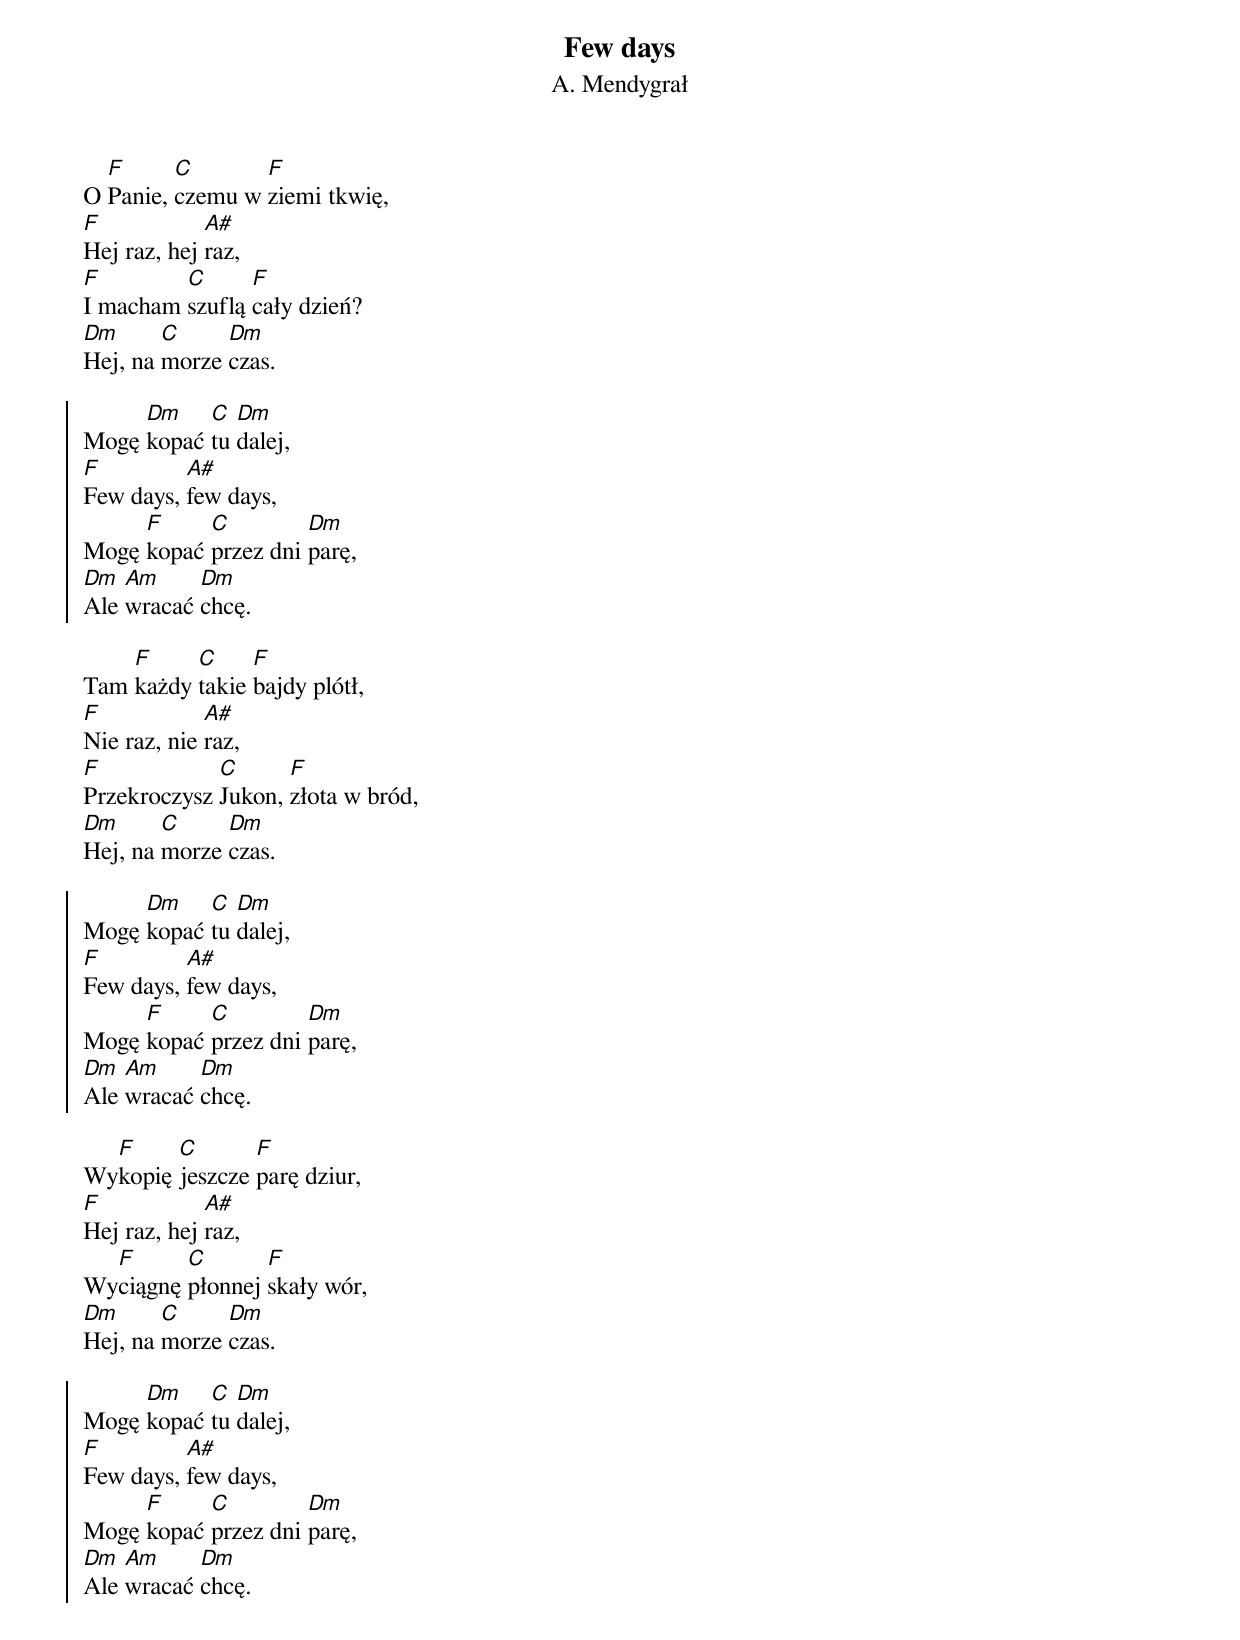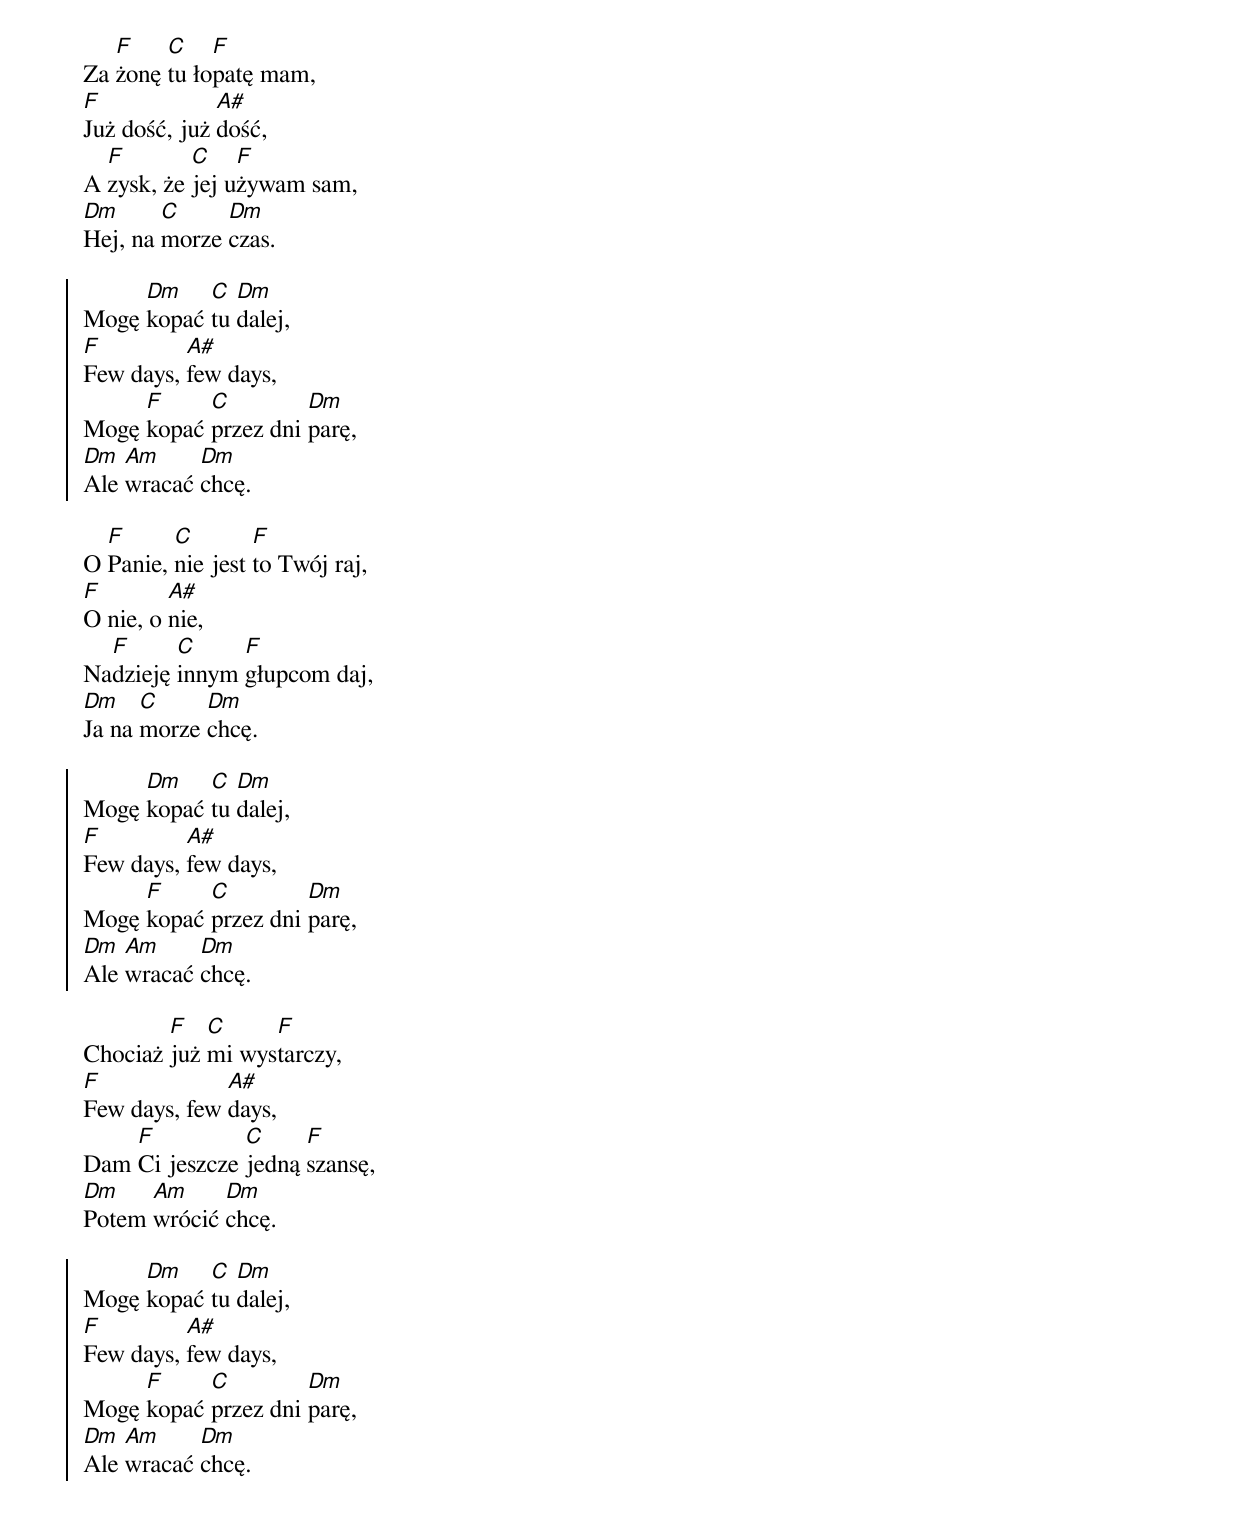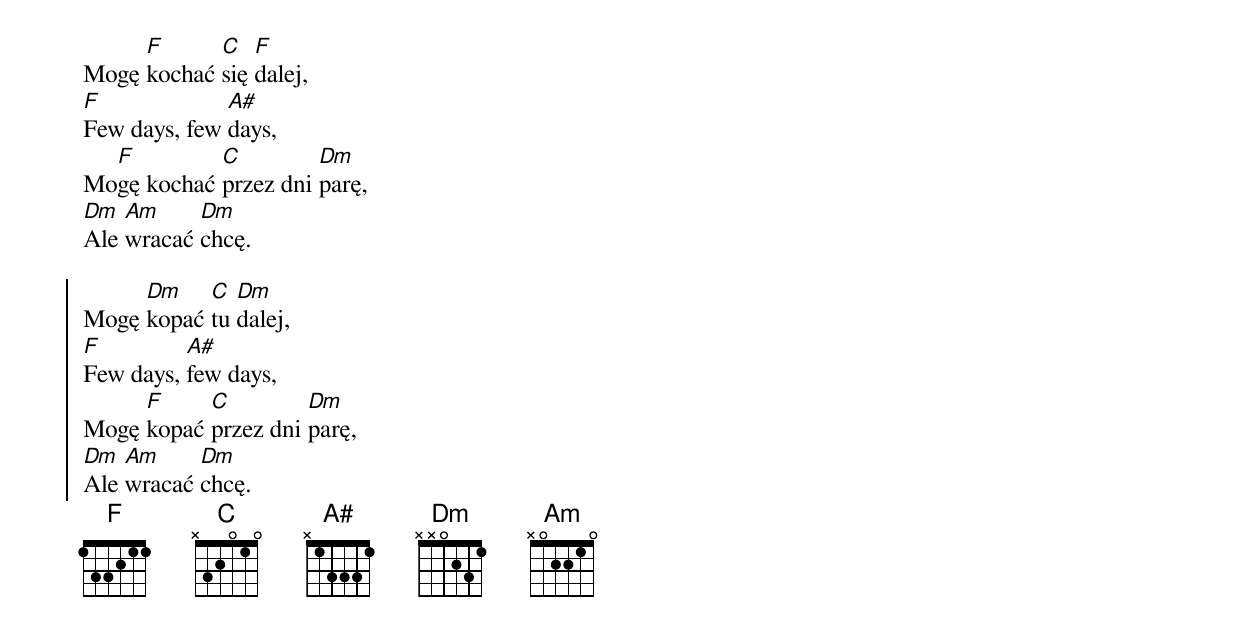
{t:Few days}
{st:A. Mendygrał}
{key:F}

O [F]Panie, [C]czemu w [F]ziemi tkwię,
[F]Hej raz, hej [A#]raz,
[F]I macham [C]szuflą [F]cały dzień?
[Dm]Hej, na [C]morze [Dm]czas.

{soc}
Mogę [Dm]kopać [C]tu [Dm]dalej,
[F]Few days, [A#]few days,
Mogę [F]kopać [C]przez dni [Dm]parę,
[Dm]Ale [Am]wracać [Dm]chcę.
{eoc}

Tam [F]każdy [C]takie [F]bajdy plótł,
[F]Nie raz, nie [A#]raz,
[F]Przekroczysz [C]Jukon, [F]złota w bród,
[Dm]Hej, na [C]morze [Dm]czas.

{soc}
Mogę [Dm]kopać [C]tu [Dm]dalej,
[F]Few days, [A#]few days,
Mogę [F]kopać [C]przez dni [Dm]parę,
[Dm]Ale [Am]wracać [Dm]chcę.
{eoc}

Wy[F]kopię [C]jeszcze [F]parę dziur,
[F]Hej raz, hej [A#]raz,
Wy[F]ciągnę [C]płonnej [F]skały wór,
[Dm]Hej, na [C]morze [Dm]czas.

{soc}
Mogę [Dm]kopać [C]tu [Dm]dalej,
[F]Few days, [A#]few days,
Mogę [F]kopać [C]przez dni [Dm]parę,
[Dm]Ale [Am]wracać [Dm]chcę.
{eoc}

Za [F]żonę [C]tu ło[F]patę mam,
[F]Już dość, już [A#]dość,
A [F]zysk, że [C]jej u[F]żywam sam,
[Dm]Hej, na [C]morze [Dm]czas.

{soc}
Mogę [Dm]kopać [C]tu [Dm]dalej,
[F]Few days, [A#]few days,
Mogę [F]kopać [C]przez dni [Dm]parę,
[Dm]Ale [Am]wracać [Dm]chcę.
{eoc}

O [F]Panie, [C]nie jest [F]to Twój raj,
[F]O nie, o [A#]nie,
Na[F]dzieję [C]innym [F]głupcom daj,
[Dm]Ja na [C]morze [Dm]chcę.

{soc}
Mogę [Dm]kopać [C]tu [Dm]dalej,
[F]Few days, [A#]few days,
Mogę [F]kopać [C]przez dni [Dm]parę,
[Dm]Ale [Am]wracać [Dm]chcę.
{eoc}

Chociaż [F]już [C]mi wys[F]tarczy,
[F]Few days, few [A#]days,
Dam [F]Ci jeszcze [C]jedną [F]szansę,
[Dm]Potem [Am]wrócić [Dm]chcę.

{soc}
Mogę [Dm]kopać [C]tu [Dm]dalej,
[F]Few days, [A#]few days,
Mogę [F]kopać [C]przez dni [Dm]parę,
[Dm]Ale [Am]wracać [Dm]chcę.
{eoc}

Mogę [F]kochać [C]się [F]dalej,
[F]Few days, few [A#]days,
Mo[F]gę kochać [C]przez dni [Dm]parę,
[Dm]Ale [Am]wracać [Dm]chcę.

{soc}
Mogę [Dm]kopać [C]tu [Dm]dalej,
[F]Few days, [A#]few days,
Mogę [F]kopać [C]przez dni [Dm]parę,
[Dm]Ale [Am]wracać [Dm]chcę.
{eoc}
